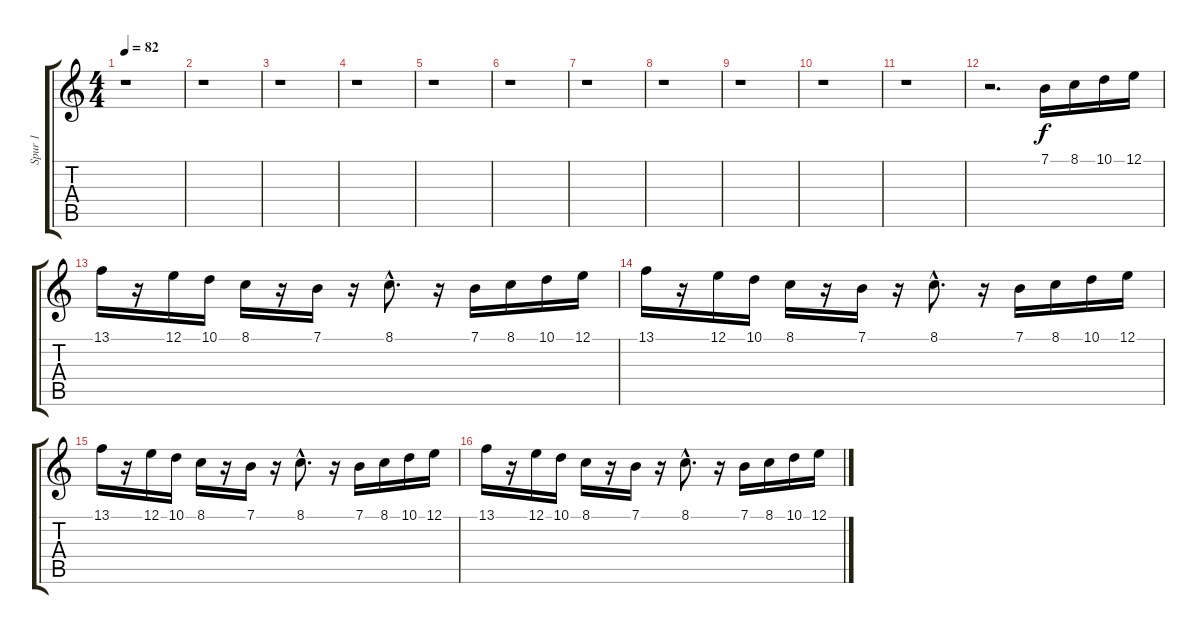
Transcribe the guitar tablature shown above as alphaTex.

\track ("Spur 1" "Spur 1") {instrument acousticgrandpiano}
\staff {score tabs}
\tuning (E4 B3 G3 D3 A2 E2) {hide}
\ts (4 4)
\tempo 82
\clef g2
\ks c
r.1{dy f instrument acousticgrandpiano} |
r.1 |
r.1 |
r.1 |
r.1 |
r.1 |
r.1 |
r.1 |
r.1 |
r.1 |
r.1 |
r.2{d} 7.1.16 8.1.16 10.1.16 12.1.16 |
13.1.16 r.16 12.1.16 10.1.16 8.1.16 r.16 7.1.16 r.16 8.1{hac}.8{d} r.16 7.1.16 8.1.16 10.1.16 12.1.16 |
13.1.16 r.16 12.1.16 10.1.16 8.1.16 r.16 7.1.16 r.16 8.1{hac}.8{d} r.16 7.1.16 8.1.16 10.1.16 12.1.16 |
13.1.16 r.16 12.1.16 10.1.16 8.1.16 r.16 7.1.16 r.16 8.1{hac}.8{d} r.16 7.1.16 8.1.16 10.1.16 12.1.16 |
13.1.16 r.16 12.1.16 10.1.16 8.1.16 r.16 7.1.16 r.16 8.1{hac}.8{d} r.16 7.1.16 8.1.16 10.1.16 12.1.16
